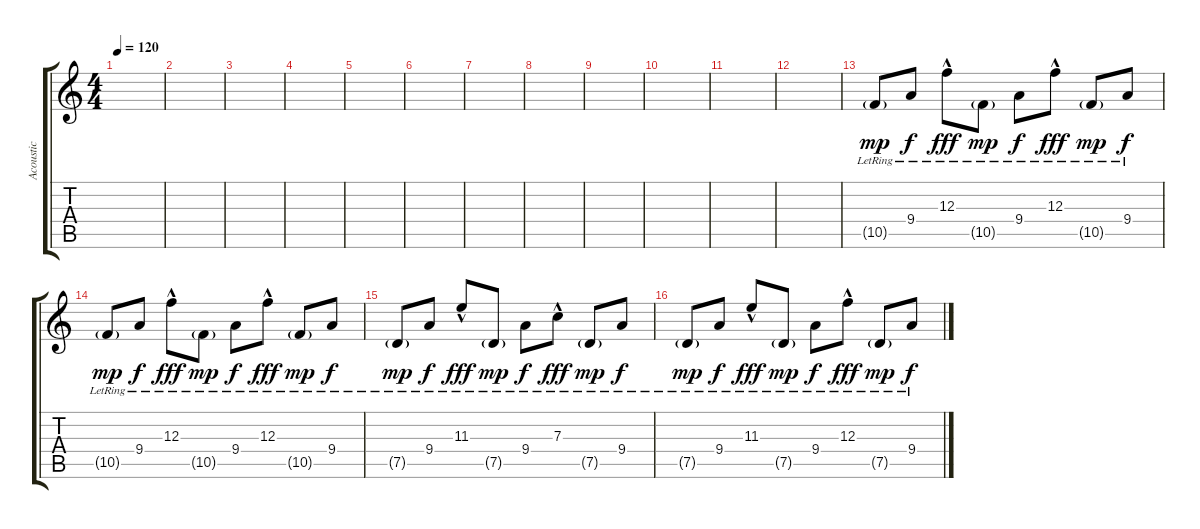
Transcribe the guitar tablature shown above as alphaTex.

\track ("Acoustic" "Acoustic") {instrument acousticguitarsteel}
\staff {score tabs}
\tuning (D4 A3 F3 C3 G2 D2) {hide}
\ts (4 4)
\tempo 120
\clef g2
\ks c
|
|
|
|
|
|
|
|
|
|
|
|
10.5{g lr}.8{dy mp volume 0} 9.4{lr}.8{dy f volume 13} 12.3{hac lr}.8{dy fff} 10.5{g lr}.8{dy mp} 9.4{lr}.8{dy f} 12.3{hac lr}.8{dy fff} 10.5{g lr}.8{dy mp} 9.4{lr}.8{dy f} |
10.5{g lr}.8{dy mp} 9.4{lr}.8{dy f} 12.3{hac lr}.8{dy fff} 10.5{g lr}.8{dy mp} 9.4{lr}.8{dy f} 12.3{hac lr}.8{dy fff} 10.5{g lr}.8{dy mp} 9.4{lr}.8{dy f} |
7.5{g lr}.8{dy mp} 9.4{lr}.8{dy f} 11.3{hac lr}.8{dy fff} 7.5{g lr}.8{dy mp} 9.4{lr}.8{dy f} 7.3{hac lr}.8{dy fff} 7.5{g lr}.8{dy mp} 9.4{lr}.8{dy f} |
7.5{g lr}.8{dy mp} 9.4{lr}.8{dy f} 11.3{hac lr}.8{dy fff} 7.5{g lr}.8{dy mp} 9.4{lr}.8{dy f} 12.3{hac lr}.8{dy fff} 7.5{g lr}.8{dy mp} 9.4{lr}.8{dy f}
